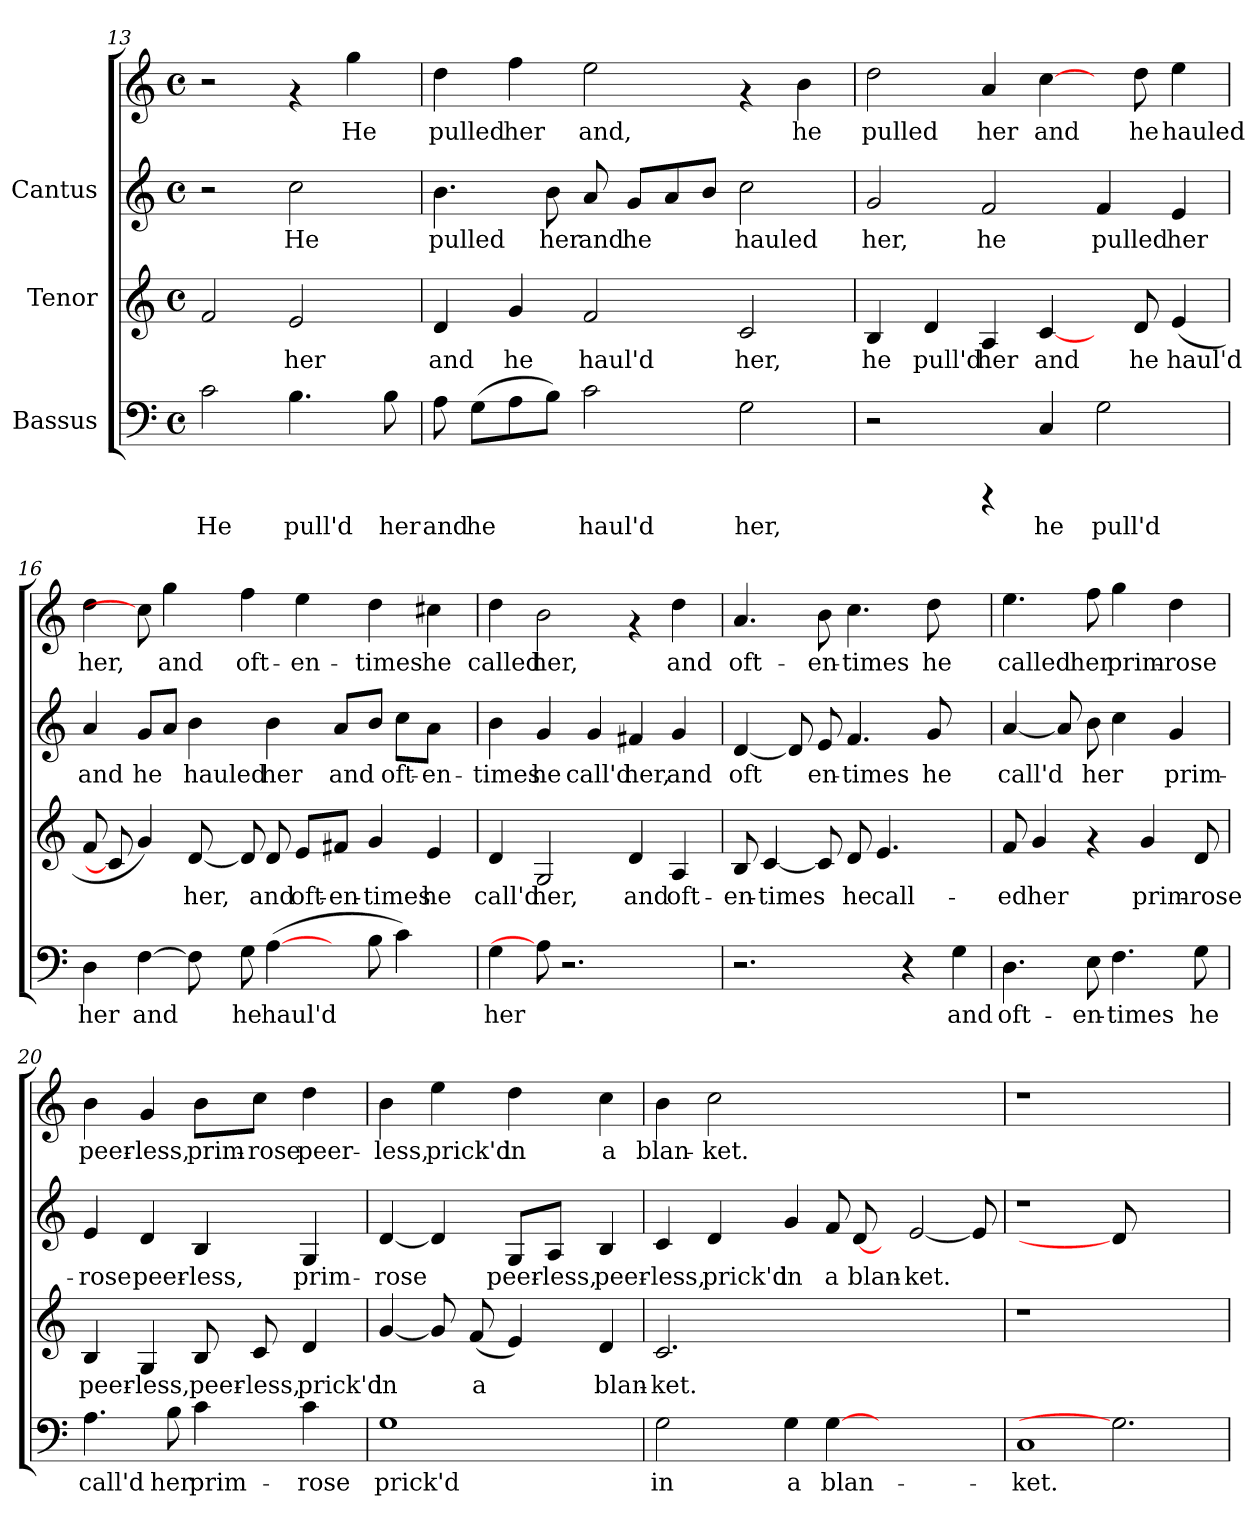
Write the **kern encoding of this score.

**kern	**text	**kern	**text	**kern	**text	**kern	**text
*part3	*part3	*part2	*part2	*part1	*part1	*part1	*part1
*staff4	*staff4	*staff3	*staff3	*staff2	*staff2	*staff1	*staff1
*I"Bassus	*	*I"Tenor	*	*I"Cantus	*	*	*
!!LO:LB:g=z
*clefF4	*	*clefG2	*	*clefG2	*	*clefG2	*
*M4/4	*	*M4/4	*	*M4/4	*	*M4/4	*
*met(c)	*	*met(c)	*	*met(c)	*	*met(c)	*
=13	=13	=13	=13	=13	=13	=13	=13
!	!LO:LY:b:cj	!	!LO:LY:b:cj	!	!	!	!
2c\	He	2f/	.	2r	.	2r	.
!	!LO:LY:b:cj	!	!LO:LY:b:cj	!	!LO:LY:b:cj	!	!
4.B\	pull'd	2e/	her	2cc\	He	4rf	.
!	!	!	!	!	!	!	!LO:LY:b:cj
.	.	.	.	.	.	4gg\	He
!	!LO:LY:b:cj	!	!	!	!	!	!
8B\	her	.	.	.	.	.	.
!!LO:LB:g=z
=14	=14	=14	=14	=14	=14	=14	=14
!	!LO:LY:b:cj	!	!LO:LY:b:cj	!	!LO:LY:b:cj	!	!LO:LY:b:cj
8A\	and	4d/	and	4.b\	pulled	4dd\	pulled
!	!LO:LY:b:cj	!	!	!	!	!	!
(>8G\L	he	.	.	.	.	.	.
!	!LO:LY:b:cj	!	!LO:LY:b:cj	!	!	!	!LO:LY:b:cj
8A\	.	4g/	he	.	.	4ff\	her
!	!LO:LY:b:cj	!	!	!	!LO:LY:b:cj	!	!
8B\J)	.	.	.	8b\	her	.	.
!	!LO:LY:a:cj	!	!LO:LY:a:cj	!	!LO:LY:a:cj	!	!LO:LY:a:cj
2c\	haul'd	2f/	haul'd	8a/	and	2ee\	and,
!	!	!	!	!	!LO:LY:a:cj	!	!
.	.	.	.	8g/L	he	.	.
!	!	!	!	!	!LO:LY:a:cj	!	!
.	.	.	.	8a/	.	.	.
!	!	!	!	!	!LO:LY:a:cj	!	!
.	.	.	.	8b/J	.	.	.
!	!LO:LY:a:cj	!	!LO:LY:a:cj	!	!LO:LY:a:cj	!	!
2G\	her,	2c/	her,	2cc\	hauled	4rf	.
!	!	!	!	!	!	!	!LO:LY:a:cj
.	.	.	.	.	.	4b\	he
!!LO:LB:g=z
=15	=15	=15	=15	=15	=15	=15	=15
!	!	!	!LO:LY:b:cj	!	!LO:LY:b:cj	!	!LO:LY:b:cj
2r	.	4B/	he	2g/	her,	2dd\	pulled
!	!	!	!LO:LY:b:cj	!	!	!	!
.	.	4d/	pull'd	.	.	.	.
!	!	!	!LO:LY:b:cj	!	!LO:LY:b:cj	!	!LO:LY:b:cj
4rCCC	.	4A/	her	2f/	he	4a/	her
!	!LO:LY:b:cj	!	!LO:LY:b:cj	!	!	!	!LO:LY:b:cj
4C/	he	[4c/	and	.	.	[4cc\	and
!	!LO:LY:b:cj	!	!	!	!LO:LY:b:cj	!	!
2G\	pull'd	8ryy	.	4f/	pulled	8ryy	.
!	!	!	!LO:LY:b:cj	!	!	!	!LO:LY:b:cj
.	.	8d/	he	.	.	8dd\	he
!	!	!	!LO:LY:b:cj	!	!LO:LY:b:cj	!	!LO:LY:b:cj
.	.	(<4e/	haul'd	4e/	her	4ee\	hauled
=16	=16	=16	=16	=16	=16	=16	=16
!	!LO:LY:b:cj	!	!LO:LY:b:cj	!	!LO:LY:b:cj	!	!LO:LY:b:cj
4D\	her	8f/	.	4a/	and	4dd\	her,
.	.	8c/]	.	.	.	.	.
!	!LO:LY:b:cj	!	!LO:LY:b:cj	!	!LO:LY:b:cj	!	!
[>4F\	and	4g/)	.	8g/L	he	8cc\]	.
!	!	!	!	!	!LO:LY:b:cj	!	!LO:LY:b:cj
.	.	.	.	8a/J	.	4gg\	and
!	!LO:LY:b:cj	!	!LO:LY:b:cj	!	!LO:LY:b:cj	!	!
8F\]	.	[<8d/	her,	4b\	hauled	.	.
!	!LO:LY:b:cj	!	!LO:LY:b:cj	!	!	!	!LO:LY:b:cj
8G\	he	8d/]	.	.	.	4ff\	oft-
!	!LO:LY:b:cj	!	!LO:LY:b:cj	!	!LO:LY:b:cj	!	!
(>[4A\	haul'd	8d/	and	4b\	her	.	.
!	!	!	!LO:LY:b:cj	!	!	!	!LO:LY:b:cj
.	.	8e/L	oft-	.	.	4ee\	-en-
!	!	!	!LO:LY:b:cj	!	!LO:LY:b:cj	!	!
8ryy	.	8f#X/J	-en-	8a/L	and	.	.
!	!LO:LY:b:cj	!	!LO:LY:b:cj	!	!LO:LY:b:cj	!	!LO:LY:b:cj
8B\	.	4g/	-times	8b/J	.	4dd\	-times
!	!LO:LY:b:cj	!	!	!	!LO:LY:b:cj	!	!
4c\)	.	.	.	8cc\L	oft-	.	.
!	!	!	!LO:LY:b:cj	!	!LO:LY:b:cj	!	!LO:LY:b:cj
.	.	4e/	he	8a\J	-en-	4cc#X\	he
8ryy	.	.	.	8ryy	.	.	.
=17	=17	=17	=17	=17	=17	=17	=17
!	!LO:LY:b:cj	!	!LO:LY:b:cj	!	!LO:LY:b:cj	!	!LO:LY:b:cj
4G\	her	4d/	call'd	4b\	times	4dd\	-called
!	!	!	!LO:LY:b:cj	!	!LO:LY:b:cj	!	!LO:LY:b:cj
8A\]	.	2G/	her,	4g/	he	2b\	her,
2.r	.	.	.	.	.	.	.
!	!	!	!	!	!LO:LY:b:cj	!	!
.	.	.	.	4g/	call'd	.	.
!	!	!	!LO:LY:b:cj	!	!LO:LY:b:cj	!	!
.	.	4d/	and	4f#X/	her,	4rf	.
!	!	!	!LO:LY:b:cj	!	!LO:LY:b:cj	!	!LO:LY:b:cj
.	.	4A/	oft-	4g/	and	4dd\	and
8ryy	.	.	.	.	.	.	.
!!LO:LB:g=z
=18	=18	=18	=18	=18	=18	=18	=18
!	!	!	!LO:LY:b:cj	!	!LO:LY:b:cj	!	!LO:LY:b:cj
2.r	.	8B/	-en-	[<4d/	oft-	4.a/	oft-
!	!	!	!LO:LY:b:cj	!	!	!	!
.	.	[<4c/	-times	.	.	.	.
!	!	!	!	!	!LO:LY:b:cj	!	!
.	.	.	.	8d/]	-	.	.
!	!	!	!LO:LY:b:cj	!	!LO:LY:b:cj	!	!LO:LY:b:cj
.	.	8c/]	.	8e/	en-	8b\	-en-
!	!	!	!LO:LY:b:cj	!	!LO:LY:b:cj	!	!LO:LY:b:cj
.	.	8d/	he	4.f/	-times	4.cc\	-times
!	!	!	!LO:LY:b:cj	!	!	!	!
.	.	4.e/	call-	.	.	.	.
4r	.	.	.	.	.	.	.
!	!	!	!	!	!LO:LY:b:cj	!	!LO:LY:b:cj
.	.	.	.	8g/	he	8dd\	he
!	!LO:LY:b:cj	!	!	!	!	!	!
4G\	and	4ryy	.	4ryy	.	4ryy	.
=19	=19	=19	=19	=19	=19	=19	=19
!	!LO:LY:b:cj	!	!LO:LY:b:cj	!	!LO:LY:b:cj	!	!LO:LY:b:cj
4.D\	oft-	8f/	-ed	[<4a/	call'd	4.ee\	called
!	!	!	!LO:LY:b:cj	!	!	!	!
.	.	4g/	her	.	.	.	.
!	!	!	!	!	!LO:LY:b:cj	!	!
.	.	.	.	8a/]	.	.	.
!	!LO:LY:b:cj	!	!	!	!LO:LY:b:cj	!	!LO:LY:b:cj
8E\	-en-	4rf	.	8b\	her	8ff\	her
!	!LO:LY:b:cj	!	!	!	!LO:LY:b:cj	!	!LO:LY:b:cj
4.F\	-times	.	.	4cc\	.	4gg\	prim-
!	!	!	!LO:LY:b:cj	!	!	!	!
.	.	4g/	prim-	.	.	.	.
!	!	!	!	!	!LO:LY:b:cj	!	!LO:LY:b:cj
.	.	.	.	4g/	prim-	4dd\	-rose
!	!LO:LY:b:cj	!	!LO:LY:b:cj	!	!	!	!
8G\	he	8d/	-rose	.	.	.	.
=20	=20	=20	=20	=20	=20	=20	=20
!	!LO:LY:b:cj	!	!LO:LY:b:cj	!	!LO:LY:b:cj	!	!LO:LY:b:cj
4.A\	call'd	4B/	peer-	4e/	-rose	4b\	-peer-
!	!	!	!LO:LY:b:cj	!	!LO:LY:b:cj	!	!LO:LY:b:cj
.	.	4G/	-less,	4d/	peer-	4g/	-less,
!	!LO:LY:b:cj	!	!	!	!	!	!
8B\	her	.	.	.	.	.	.
!	!LO:LY:b:cj	!	!LO:LY:b:cj	!	!LO:LY:b:cj	!	!LO:LY:b:cj
4c\	prim-	8B/	peer-	4B/	-less,	8b\L	prim-
!	!	!	!LO:LY:b:cj	!	!	!	!LO:LY:b:cj
.	.	8c/	-less,	.	.	8cc\J	-rose
!	!LO:LY:b:cj	!	!LO:LY:b:cj	!	!LO:LY:b:cj	!	!LO:LY:b:cj
4c\	-rose	4d/	prick'd	4G/	prim-	4dd\	peer-
!!LO:PB:g=z
=21	=21	=21	=21	=21	=21	=21	=21
!	!LO:LY:b:cj	!	!LO:LY:b:cj	!	!LO:LY:b:cj	!	!LO:LY:b:cj
1G	prick'd	[<4g/	in	[<4d/	rose	4b\	-less,
!	!	!	!LO:LY:b:cj	!	!LO:LY:b:cj	!	!LO:LY:b:cj
.	.	8g/]	.	4d/]	.	4ee\	prick'd
!	!	!	!LO:LY:b:cj	!	!	!	!
.	.	(<8f/	a	.	.	.	.
!	!	!	!LO:LY:b:cj	!	!LO:LY:b:cj	!	!LO:LY:b:cj
.	.	4e/)	.	8G/L	peer-	4dd\	in
!	!	!	!	!	!LO:LY:b:cj	!	!
.	.	.	.	8A/J	-less,	.	.
!	!	!	!LO:LY:b:cj	!	!LO:LY:b:cj	!	!LO:LY:b:cj
.	.	4d/	blan-	4B/	peer-	4cc\	a
=22	=22	=22	=22	=22	=22	=22	=22
!	!LO:LY:b:cj	!	!LO:LY:b:cj	!	!LO:LY:b:cj	!	!LO:LY:b:cj
2G\	in	2.c/	-ket.	4c/	less,	4b\	-blan-
!	!	!	!	!	!LO:LY:b:cj	!	!LO:LY:b:cj
.	.	.	.	4d/	prick'd	2cc\	-ket.
!	!LO:LY:b:cj	!	!	!	!LO:LY:b:cj	!	!
4G\	a	.	.	4g/	in	.	.
!	!LO:LY:b:cj	!	!	!	!LO:LY:b:cj	!	!
[4G	blan-	1ryy	.	8f/	a	1ryy	.
!	!	!	!	!	!LO:LY:b:cj	!	!
.	.	.	.	[8d/	blan-	.	.
2.ryy	.	.	.	8ryy	.	.	.
!	!	!	!	!	!LO:LY:b:cj	!	!
.	.	.	.	[<2e/	-ket.	.	.
.	.	.	.	8e/]	.	.	.
=23	=23	=23	=23	=23	=23	=23	=23
!	!LO:LY:b:cj	!	!	!	!	!	!
1C	-ket.	1r	.	1r	.	1r	.
2.G]	.	2.ryy	.	8d/]	.	2.ryy	.
.	.	.	.	2ryy	.	.	.
.	.	.	.	8ryy	.	.	.
=	=	=	=	=	=	=	=
*-	*-	*-	*-	*-	*-	*-	*-
